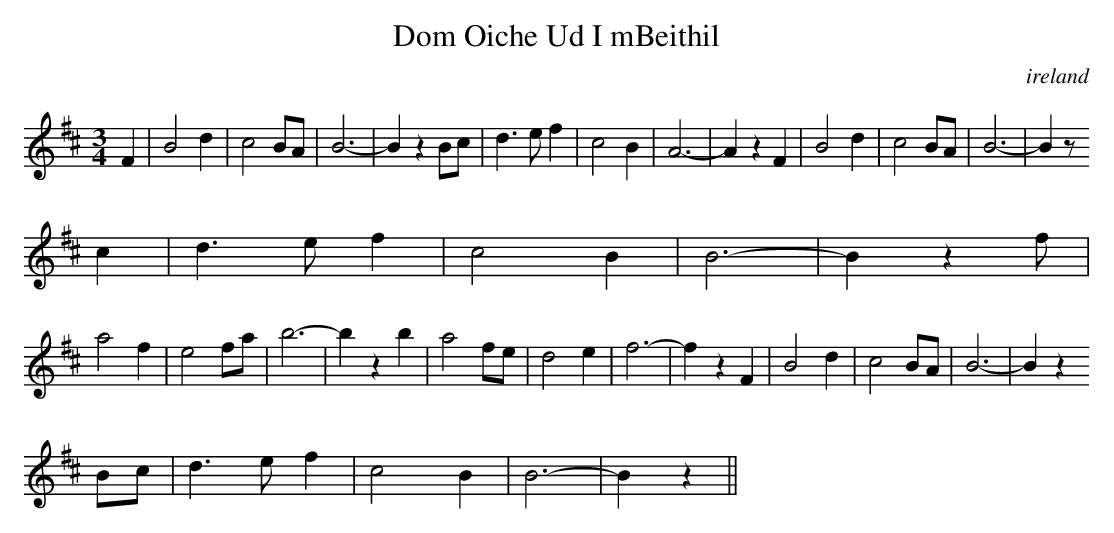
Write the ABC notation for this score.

X:1
T:Dom Oiche Ud I mBeithil
O:ireland
M:3/4
K:D
F2|B4d2|c4 BA|B6-|B2 z2 Bc|d3e f2|c4 B2|A6-|A2 z2 F2|B4d2|c4 BA|B6-|B2 z
2
c2|d3 ef2|c4 B2|B6-|B2z2 f|
a4 f2|e4 fa|b6-|b2 z2 b2|a4 fe|d4 e2|f6-|f2 z2 F2|B4d2|c4 BA|B6-|B2 z2
Bc|d3 ef2|c4 B2|B6-|B2 z2 ||
